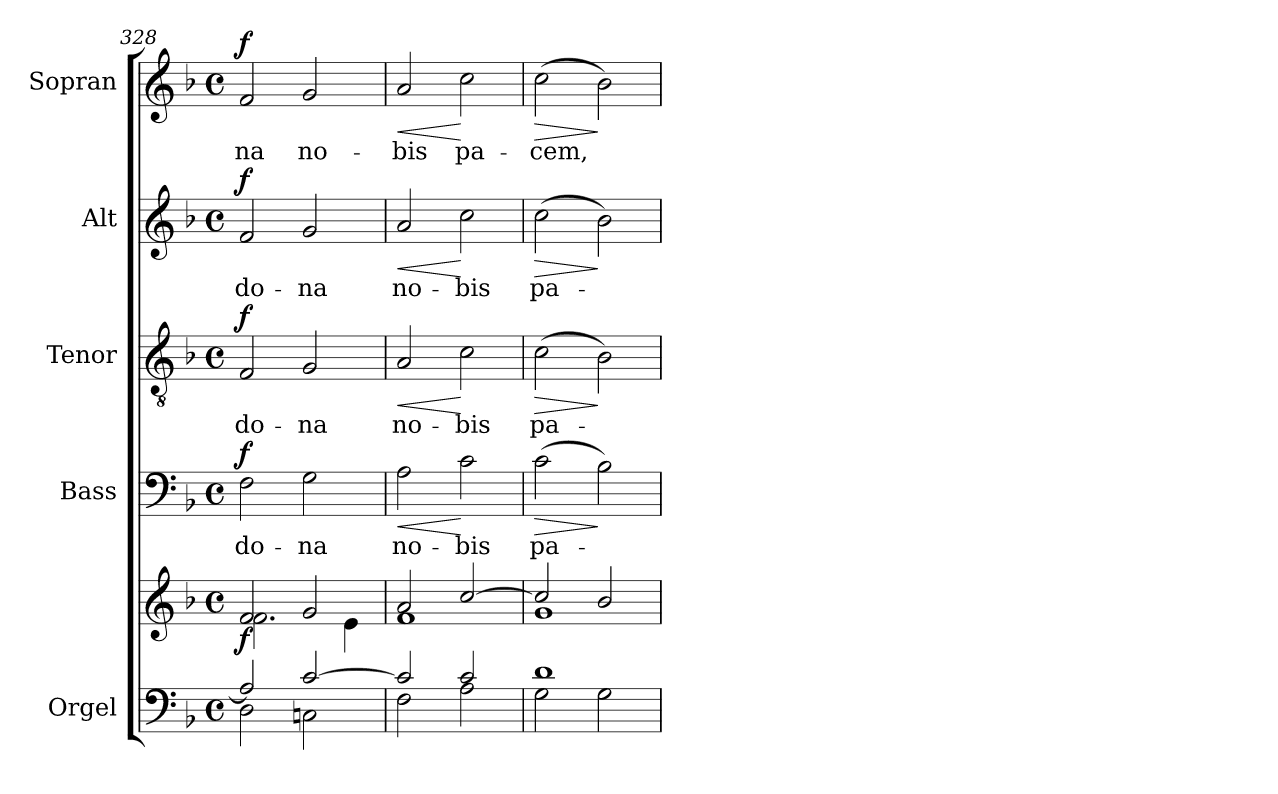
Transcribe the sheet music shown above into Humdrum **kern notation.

**kern	**kern	**dynam	**kern	**text	**dynam	**kern	**text	**dynam	**kern	**text	**dynam	**kern	**text	**dynam
*part5	*part5	*part5	*part4	*part4	*part4	*part3	*part3	*part3	*part2	*part2	*part2	*part1	*part1	*part1
*staff6	*staff5	*staff5/6	*staff4	*staff4	*staff4	*staff3	*staff3	*staff3	*staff2	*staff2	*staff2	*staff1	*staff1	*staff1
*I"Orgel	*	*	*I"Bass	*	*	*I"Tenor	*	*	*I"Alt	*	*	*I"Sopran	*	*
*I'Org.	*	*	*I'B.	*	*	*I'T.	*	*	*I'A.	*	*	*I'S.	*	*
*clefF4	*clefG2	*	*clefF4	*	*	*clefGv2	*	*	*clefG2	*	*	*clefG2	*	*
*k[b-]	*k[b-]	*	*k[b-]	*	*	*k[b-]	*	*	*k[b-]	*	*	*k[b-]	*	*
*F:	*F:	*	*F:	*	*	*F:	*	*	*F:	*	*	*F:	*	*
*M4/4	*M4/4	*	*M4/4	*	*	*M4/4	*	*	*M4/4	*	*	*M4/4	*	*
*met(c)	*met(c)	*	*met(c)	*	*	*met(c)	*	*	*met(c)	*	*	*met(c)	*	*
=328	=328	=328	=328	=328	=328	=328	=328	=328	=328	=328	=328	=328	=328	=328
*^	*^	*	*	*	*	*	*	*	*	*	*	*	*	*
!	!	!	!	!LO:DY:b	!	!LO:LY:b	!LO:DY:a	!	!LO:LY:b	!LO:DY:a	!	!LO:LY:b	!LO:DY:a	!	!LO:LY:b	!LO:DY:a
2A/]	2D\	2f/	2.f\	f	2F\	do-	f	2F/	do-	f	2f/	do-	f	2f/	-na	f
!	!	!	!	!	!	!LO:LY:b	!	!	!LO:LY:b	!	!	!LO:LY:b	!	!	!LO:LY:b	!
[>2c/	2Cn\	2g/	.	.	2G\	-na	.	2G/	-na	.	2g/	-na	.	2g/	no-	.
.	.	.	4e\	.	.	.	.	.	.	.	.	.	.	.	.	.
=329	=329	=329	=329	=329	=329	=329	=329	=329	=329	=329	=329	=329	=329	=329	=329	=329
!	!	!	!	!	!	!LO:LY:b	!LO:HP:b	!	!LO:LY:b	!LO:HP:b	!	!LO:LY:b	!LO:HP:b	!	!LO:LY:b	!LO:HP:b
2c/]	2F\	2a/	1f	.	2A\	no-	<	2A/	no-	<	2a/	no-	<	2a/	-bis	<
!	!	!	!	!	!	!LO:LY:b	!	!	!LO:LY:b	!	!	!LO:LY:b	!	!	!LO:LY:b	!
2c/	2A\	[>2cc/	.	.	2c\	-bis	[	2c\	-bis	[	2cc\	-bis	[	2cc\	pa-	[
=330	=330	=330	=330	=330	=330	=330	=330	=330	=330	=330	=330	=330	=330	=330	=330	=330
!	!	!	!	!	!	!LO:LY:b	!LO:HP:b	!	!LO:LY:b	!LO:HP:b	!	!LO:LY:b	!LO:HP:b	!	!LO:LY:b	!LO:HP:b
1d	2G\	2cc/]	1g	.	(>2c\	pa-	>	(>2c\	pa-	>	(>2cc\	pa-	>	(>2cc\	-cem,	>
.	2G\	2b-/	.	.	2B-\)	.	]	2B-\)	.	]	2b-\)	.	]	2b-\)	.	]
*v	*v	*	*	*	*	*	*	*	*	*	*	*	*	*	*	*
*	*v	*v	*	*	*	*	*	*	*	*	*	*	*	*	*
=	=	=	=	=	=	=	=	=	=	=	=	=	=	=
*-	*-	*-	*-	*-	*-	*-	*-	*-	*-	*-	*-	*-	*-	*-
